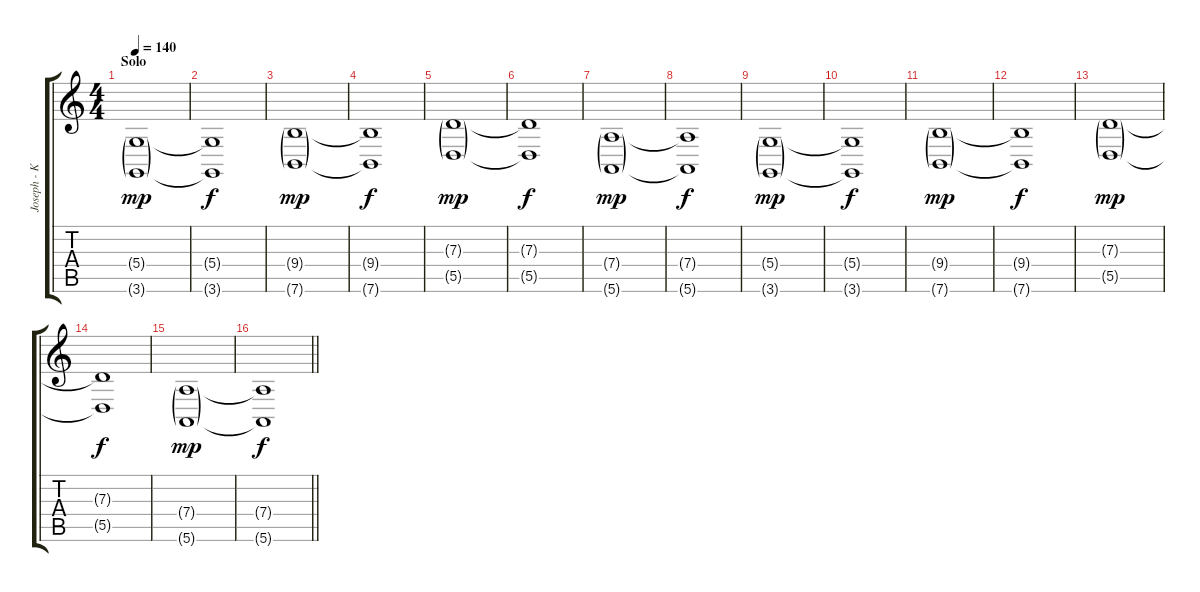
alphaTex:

\track ("Joseph - Keyboards" "Joseph - K") {instrument pad2warm}
\staff {score tabs}
\tuning (E4 B3 G3 D3 A2 E2) {hide}
\ts (4 4)
\section ("" "Solo")
\tempo 140
\clef g2
\ks c
(5.4{g} 3.6{g}).1{dy mp} |
(5.4{t} 3.6{t}).1{dy f} |
(9.4{g} 7.6{g}).1{dy mp} |
(9.4{t} 7.6{t}).1{dy f} |
(7.3{g} 5.5{g}).1{dy mp} |
(7.3{t} 5.5{t}).1{dy f} |
(7.4{g} 5.6{g}).1{dy mp} |
(7.4{t} 5.6{t}).1{dy f} |
(5.4{g} 3.6{g}).1{dy mp} |
(5.4{t} 3.6{t}).1{dy f} |
(9.4{g} 7.6{g}).1{dy mp} |
(9.4{t} 7.6{t}).1{dy f} |
(7.3{g} 5.5{g}).1{dy mp} |
(7.3{t} 5.5{t}).1{dy f} |
(7.4{g} 5.6{g}).1{dy mp} |
\barLineRight lightlight
(7.4{t} 5.6{t}).1{dy f}
